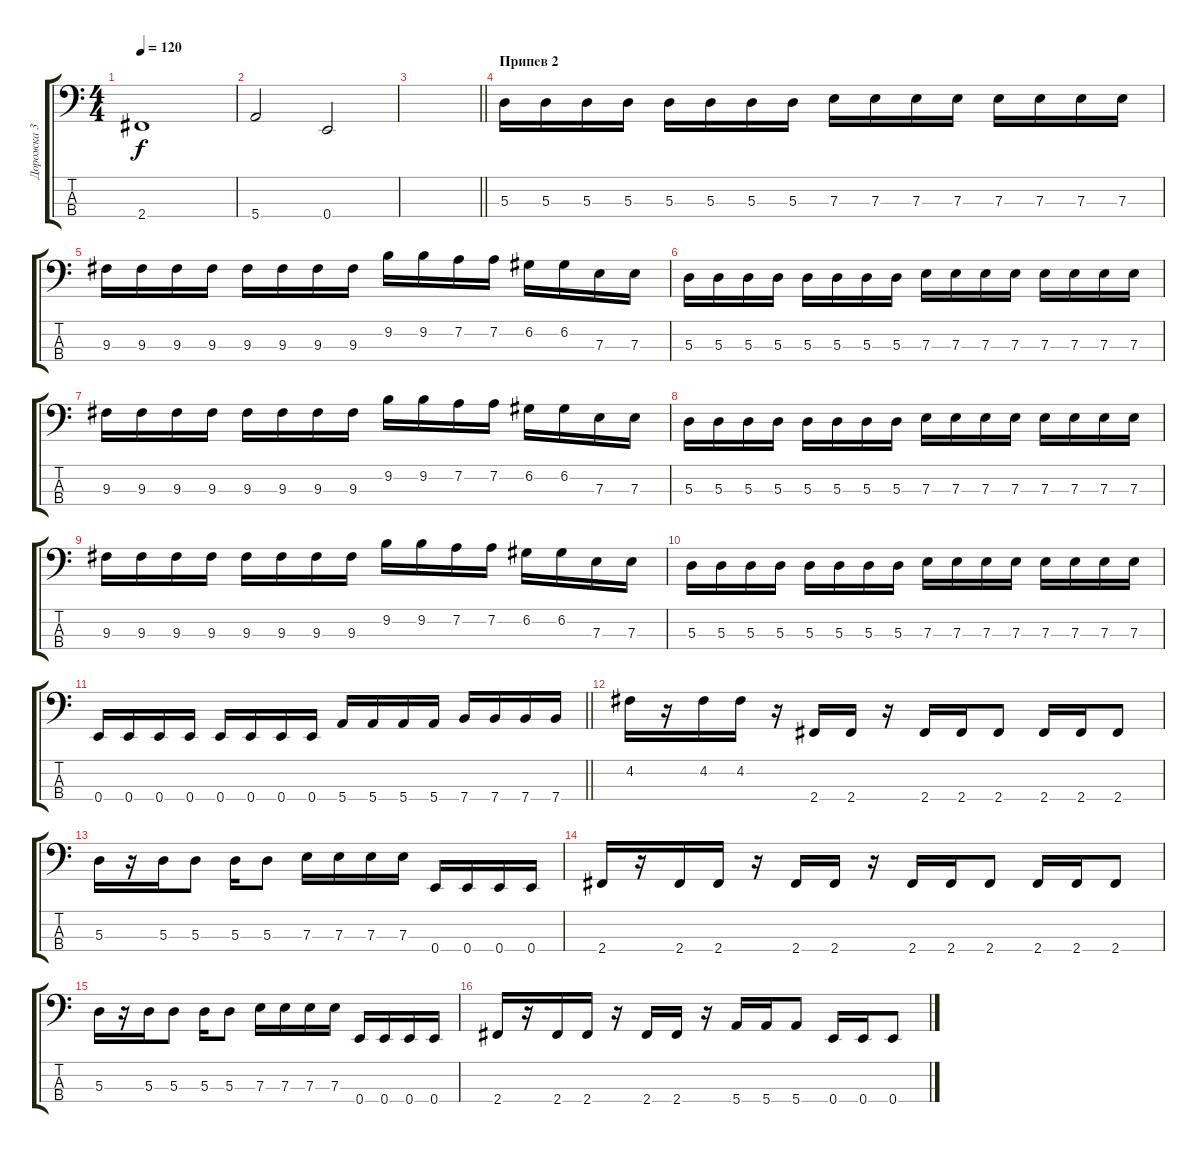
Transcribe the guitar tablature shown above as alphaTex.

\track ("Дорожка 3" "Дорожка 3") {instrument electricbasspick}
\staff {score tabs}
\tuning (G2 D2 A1 E1) {hide}
\ts (4 4)
\tempo 120
\clef f4
\ks c
2.4.1{dy f} |
5.4.2 0.4.2 |
\barLineRight lightlight
|
\section ("" "Припев 2")
5.3.16 5.3.16 5.3.16 5.3.16 5.3.16 5.3.16 5.3.16 5.3.16 7.3.16 7.3.16 7.3.16 7.3.16 7.3.16 7.3.16 7.3.16 7.3.16 |
9.3.16 9.3.16 9.3.16 9.3.16 9.3.16 9.3.16 9.3.16 9.3.16 9.2.16 9.2.16 7.2.16 7.2.16 6.2.16 6.2.16 7.3.16 7.3.16 |
5.3.16 5.3.16 5.3.16 5.3.16 5.3.16 5.3.16 5.3.16 5.3.16 7.3.16 7.3.16 7.3.16 7.3.16 7.3.16 7.3.16 7.3.16 7.3.16 |
9.3.16 9.3.16 9.3.16 9.3.16 9.3.16 9.3.16 9.3.16 9.3.16 9.2.16 9.2.16 7.2.16 7.2.16 6.2.16 6.2.16 7.3.16 7.3.16 |
5.3.16 5.3.16 5.3.16 5.3.16 5.3.16 5.3.16 5.3.16 5.3.16 7.3.16 7.3.16 7.3.16 7.3.16 7.3.16 7.3.16 7.3.16 7.3.16 |
9.3.16 9.3.16 9.3.16 9.3.16 9.3.16 9.3.16 9.3.16 9.3.16 9.2.16 9.2.16 7.2.16 7.2.16 6.2.16 6.2.16 7.3.16 7.3.16 |
5.3.16 5.3.16 5.3.16 5.3.16 5.3.16 5.3.16 5.3.16 5.3.16 7.3.16 7.3.16 7.3.16 7.3.16 7.3.16 7.3.16 7.3.16 7.3.16 |
\barLineRight lightlight
0.4.16 0.4.16 0.4.16 0.4.16 0.4.16 0.4.16 0.4.16 0.4.16 5.4.16 5.4.16 5.4.16 5.4.16 7.4.16 7.4.16 7.4.16 7.4.16 |
4.2.16 r.16 4.2.16 4.2.16 r.16 2.4.16 2.4.16 r.16 2.4.16 2.4.16 2.4.8 2.4.16 2.4.16 2.4.8 |
5.3.16 r.16 5.3.16 5.3.8 5.3.16 5.3.8 7.3.16 7.3.16 7.3.16 7.3.16 0.4.16 0.4.16 0.4.16 0.4.16 |
2.4.16 r.16 2.4.16 2.4.16 r.16 2.4.16 2.4.16 r.16 2.4.16 2.4.16 2.4.8 2.4.16 2.4.16 2.4.8 |
5.3.16 r.16 5.3.16 5.3.8 5.3.16 5.3.8 7.3.16 7.3.16 7.3.16 7.3.16 0.4.16 0.4.16 0.4.16 0.4.16 |
2.4.16 r.16 2.4.16 2.4.16 r.16 2.4.16 2.4.16 r.16 5.4.16 5.4.16 5.4.8 0.4.16 0.4.16 0.4.8
